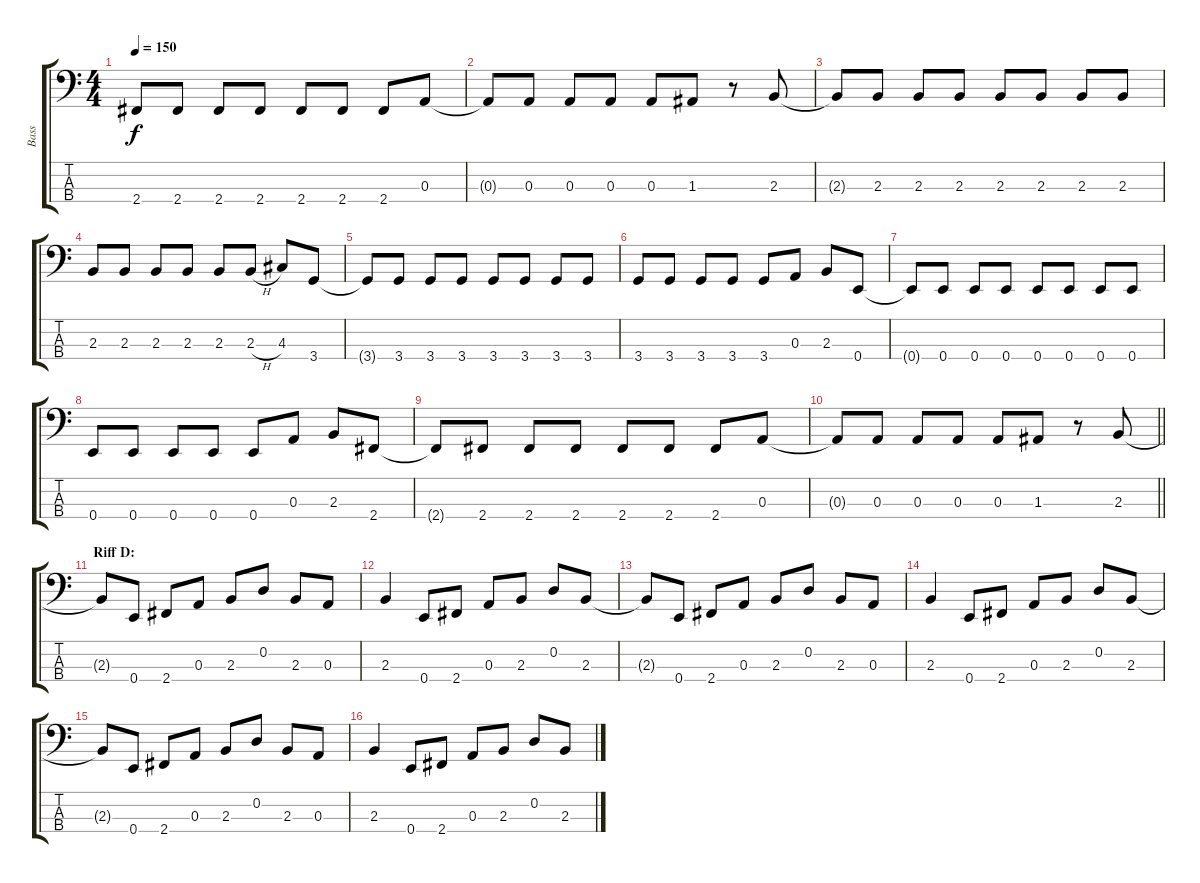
\track ("Bass" "Bass") {instrument electricbasspick}
\staff {score tabs}
\tuning (G2 D2 A1 E1) {hide}
\ts (4 4)
\tempo 150
\clef f4
\ks c
2.4{t}.8{dy f} 2.4.8 2.4.8 2.4.8 2.4.8 2.4.8 2.4.8 0.3.8 |
0.3{t}.8 0.3.8 0.3.8 0.3.8 0.3.8 1.3.8 r.8 2.3.8 |
2.3{t}.8 2.3.8 2.3.8 2.3.8 2.3.8 2.3.8 2.3.8 2.3.8 |
2.3.8 2.3.8 2.3.8 2.3.8 2.3.8 2.3{h}.8 4.3.8 3.4.8 |
3.4{t}.8 3.4.8 3.4.8 3.4.8 3.4.8 3.4.8 3.4.8 3.4.8 |
3.4.8 3.4.8 3.4.8 3.4.8 3.4.8 0.3.8 2.3.8 0.4.8 |
0.4{t}.8 0.4.8 0.4.8 0.4.8 0.4.8 0.4.8 0.4.8 0.4.8 |
0.4.8 0.4.8 0.4.8 0.4.8 0.4.8 0.3.8 2.3.8 2.4.8 |
2.4{t}.8 2.4.8 2.4.8 2.4.8 2.4.8 2.4.8 2.4.8 0.3.8 |
\barLineRight lightlight
0.3{t}.8 0.3.8 0.3.8 0.3.8 0.3.8 1.3.8 r.8 2.3.8 |
\section ("" "Riff D:")
2.3{t}.8 0.4.8 2.4.8 0.3.8 2.3.8 0.2.8 2.3.8 0.3.8 |
2.3.4 0.4.8 2.4.8 0.3.8 2.3.8 0.2.8 2.3.8 |
2.3{t}.8 0.4.8 2.4.8 0.3.8 2.3.8 0.2.8 2.3.8 0.3.8 |
2.3.4 0.4.8 2.4.8 0.3.8 2.3.8 0.2.8 2.3.8 |
2.3{t}.8 0.4.8 2.4.8 0.3.8 2.3.8 0.2.8 2.3.8 0.3.8 |
2.3.4 0.4.8 2.4.8 0.3.8 2.3.8 0.2.8 2.3.8
